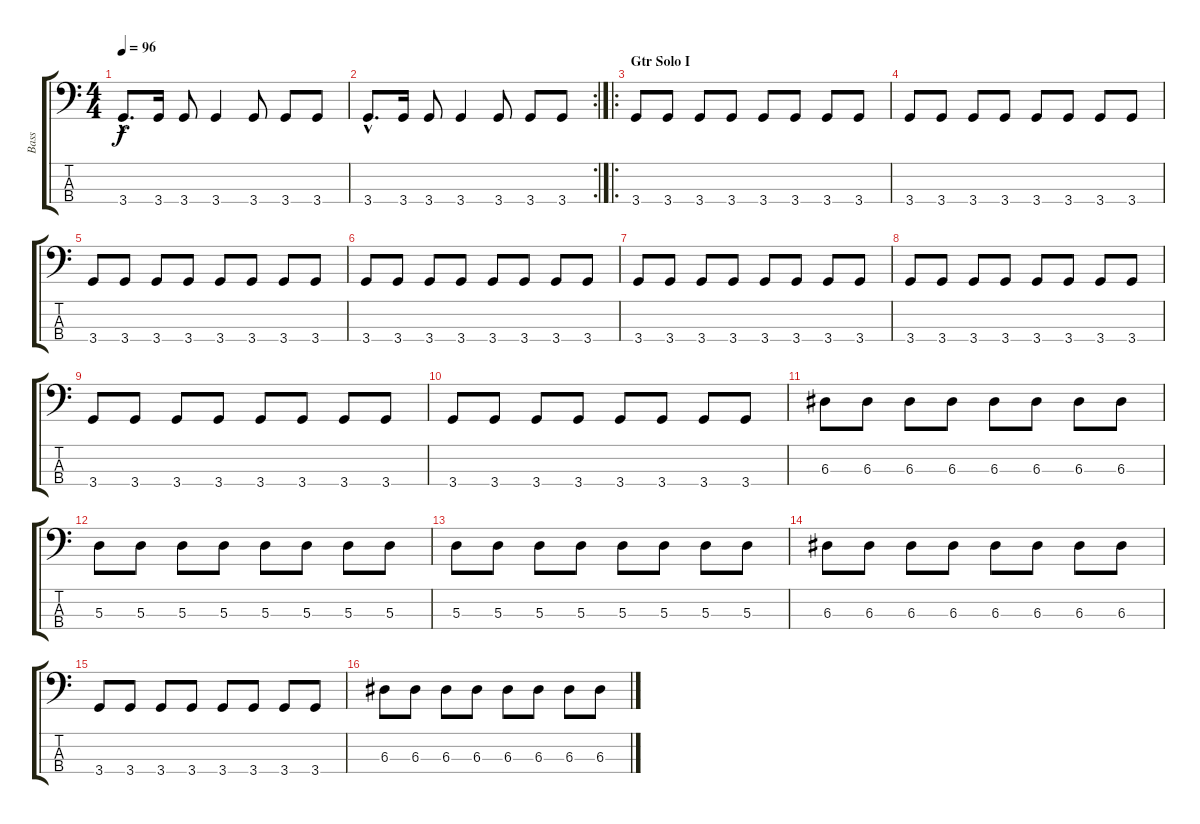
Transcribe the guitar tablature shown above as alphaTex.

\track ("Bass" "Bass") {instrument electricbassfinger}
\staff {score tabs}
\tuning (G2 D2 A1 E1) {hide}
\ts (4 4)
\tempo 96
\clef f4
\ks c
3.4{hac}.8{d dy f} 3.4.16 3.4.8 3.4.4 3.4.8 3.4.8 3.4.8 |
\rc 2
3.4{hac}.8{d} 3.4.16 3.4.8 3.4.4 3.4.8 3.4.8 3.4.8 |
\ro
\section ("" "Gtr Solo I")
3.4.8 3.4.8 3.4.8 3.4.8 3.4.8 3.4.8 3.4.8 3.4.8 |
3.4.8 3.4.8 3.4.8 3.4.8 3.4.8 3.4.8 3.4.8 3.4.8 |
3.4.8 3.4.8 3.4.8 3.4.8 3.4.8 3.4.8 3.4.8 3.4.8 |
3.4.8 3.4.8 3.4.8 3.4.8 3.4.8 3.4.8 3.4.8 3.4.8 |
3.4.8 3.4.8 3.4.8 3.4.8 3.4.8 3.4.8 3.4.8 3.4.8 |
3.4.8 3.4.8 3.4.8 3.4.8 3.4.8 3.4.8 3.4.8 3.4.8 |
3.4.8 3.4.8 3.4.8 3.4.8 3.4.8 3.4.8 3.4.8 3.4.8 |
3.4.8 3.4.8 3.4.8 3.4.8 3.4.8 3.4.8 3.4.8 3.4.8 |
6.3.8 6.3.8 6.3.8 6.3.8 6.3.8 6.3.8 6.3.8 6.3.8 |
5.3.8 5.3.8 5.3.8 5.3.8 5.3.8 5.3.8 5.3.8 5.3.8 |
5.3.8 5.3.8 5.3.8 5.3.8 5.3.8 5.3.8 5.3.8 5.3.8 |
6.3.8 6.3.8 6.3.8 6.3.8 6.3.8 6.3.8 6.3.8 6.3.8 |
3.4.8 3.4.8 3.4.8 3.4.8 3.4.8 3.4.8 3.4.8 3.4.8 |
6.3.8 6.3.8 6.3.8 6.3.8 6.3.8 6.3.8 6.3.8 6.3.8
